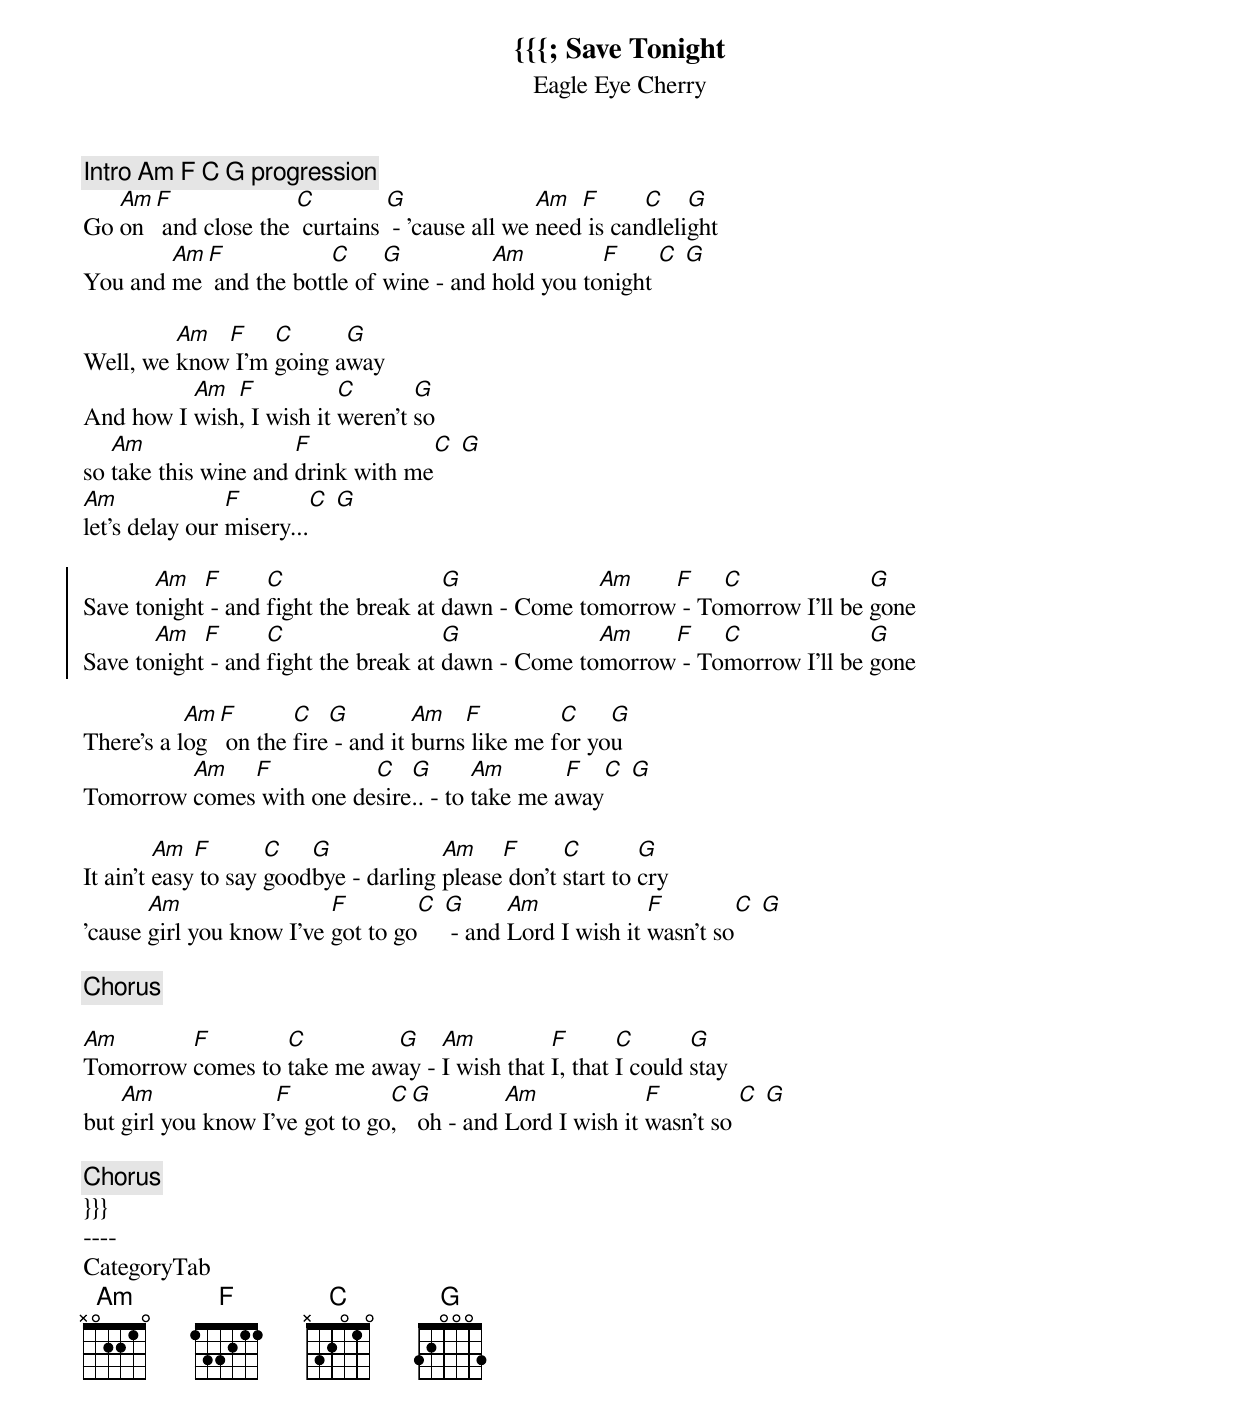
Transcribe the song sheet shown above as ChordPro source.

{{{
{t:Save Tonight}
{st:Eagle Eye Cherry}
{c:Intro Am F C G progression}
Go [Am]on[F] and close the [C] curtains [G] - 'cause all we [Am]need[F] is can[C]dleli[G]ght
You and [Am]me[F] and the bott[C]le of [G]wine - and [Am]hold you to[F]night [C] [G]

Well, we [Am]know[F] I'm [C]going a[G]way
And how I [Am]wish[F], I wish it [C]weren't [G]so
so [Am]take this wine and [F]drink with me[C] [G]
[Am]let's delay our [F]misery...[C] [G]

{soc}
Save to[Am]night[F] - and [C]fight the break at [G]dawn - Come to[Am]morrow[F] - To[C]morrow I'll be [G]gone
Save to[Am]night[F] - and [C]fight the break at [G]dawn - Come to[Am]morrow[F] - To[C]morrow I'll be [G]gone
{eoc}

There's a l[Am]og[F] on the [C]fire[G] - and it [Am]burns[F] like me f[C]or yo[G]u
Tomorrow [Am]comes[F] with one de[C]sire[G].. - to [Am]take me a[F]way[C] [G]

It ain't [Am]easy[F] to say [C]good[G]bye - darling [Am]please[F] don't [C]start to [G]cry
'cause [Am]girl you know I've [F]got to go[C] [G] - and [Am]Lord I wish it [F]wasn't so[C] [G]

{c:Chorus}

[Am]Tomorrow [F]comes to [C]take me aw[G]ay - [Am]I wish that [F]I, that [C]I could [G]stay
but [Am]girl you know I'[F]ve got to go[C],[G] oh - and [Am]Lord I wish it [F]wasn't so [C] [G]

{c:Chorus}
}}}
----
CategoryTab
